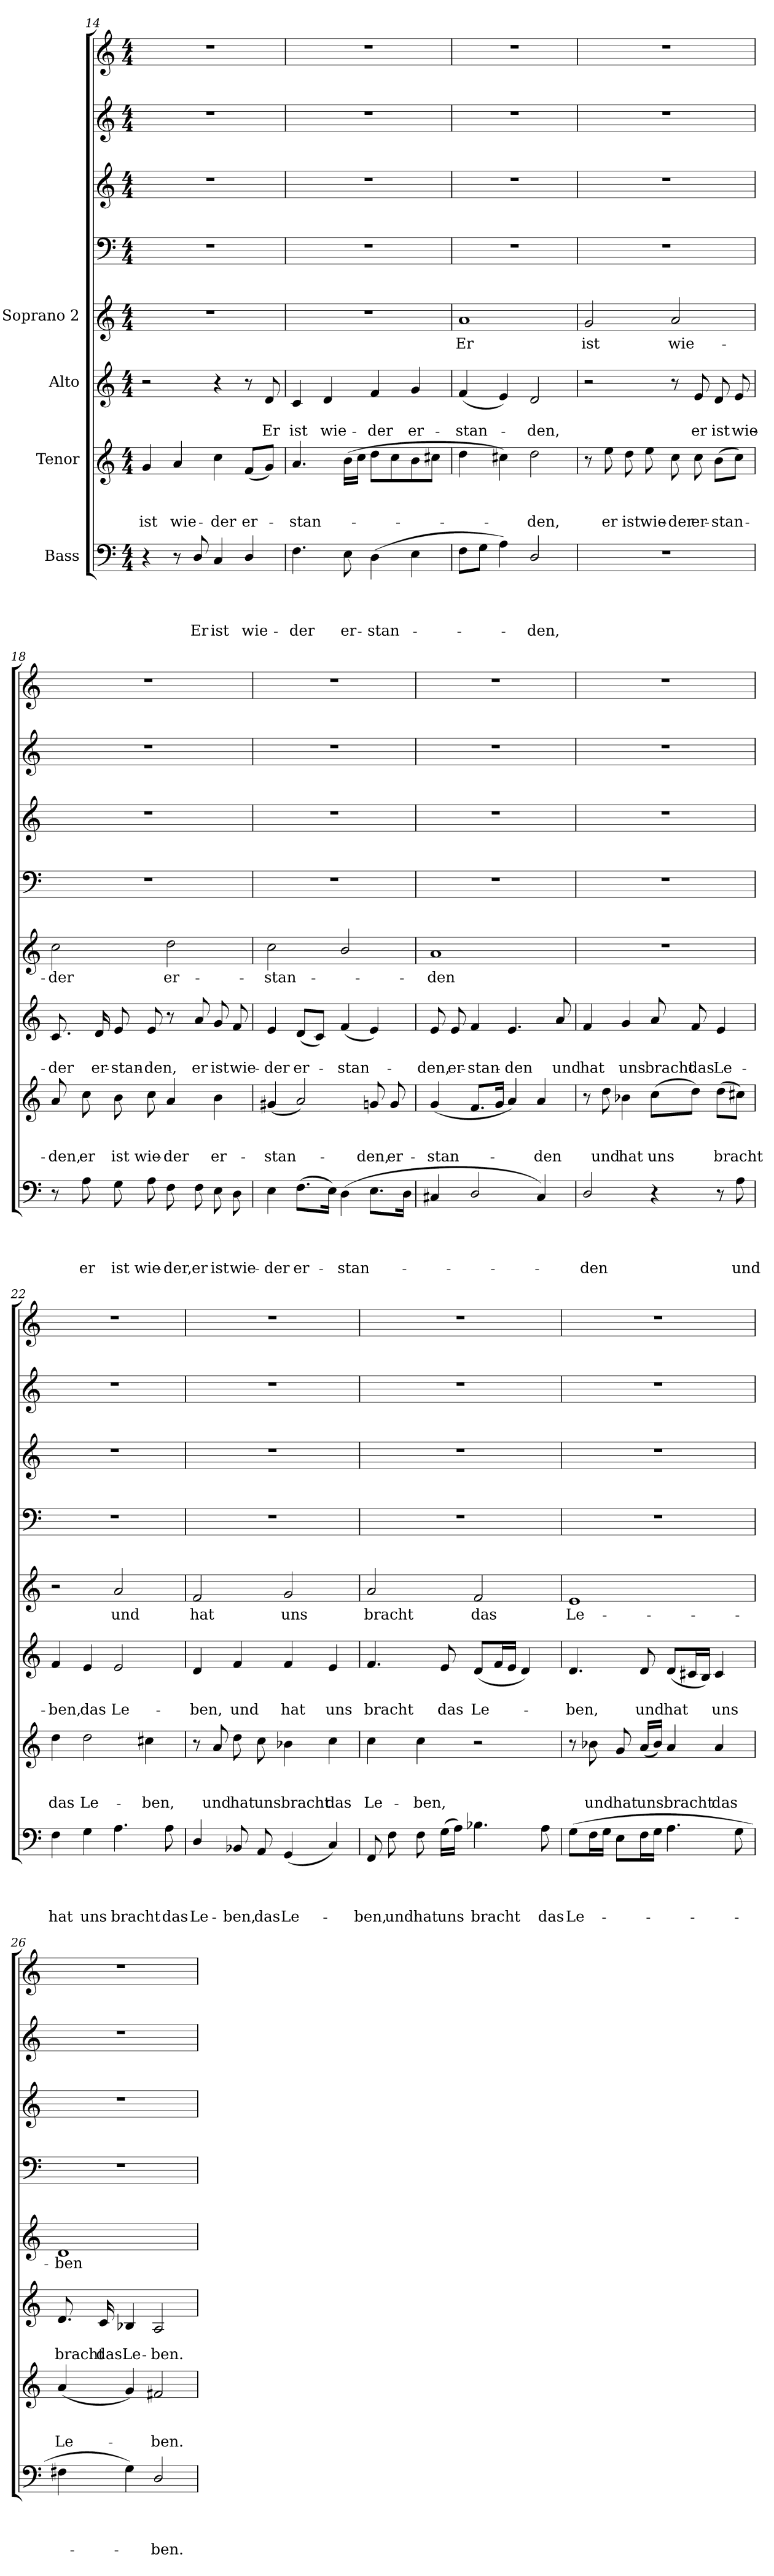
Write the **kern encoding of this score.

**kern	**text	**text	**text	**text	**kern	**text	**text	**text	**kern	**text	**text	**kern	**text	**kern	**kern	**kern	**kern
*part8	*part8	*part8	*part8	*part8	*part7	*part7	*part7	*part7	*part6	*part6	*part6	*part5	*part5	*part4	*part3	*part2	*part1
*staff8	*staff8	*staff8	*staff8	*staff8	*staff7	*staff7	*staff7	*staff7	*staff6	*staff6	*staff6	*staff5	*staff5	*staff4	*staff3	*staff2	*staff1
*I"Bass	*	*	*	*	*I"Tenor	*	*	*	*I"Alto	*	*	*I"Soprano 2	*	*	*	*	*
!!LO:PB:g=z
*clefF4	*	*	*	*	*clefG2	*	*	*	*clefG2	*	*	*clefG2	*	*clefF4	*clefG2	*clefG2	*clefG2
*	*	*	*	*	*ITrd7c12	*	*	*	*	*	*	*	*	*	*ITrd7c12	*	*
*k[]	*	*	*	*	*k[]	*	*	*	*k[]	*	*	*k[]	*	*k[]	*k[]	*k[]	*k[]
*C:	*	*	*	*	*C:	*	*	*	*C:	*	*	*C:	*	*C:	*C:	*C:	*C:
*M4/4	*	*	*	*	*M4/4	*	*	*	*M4/4	*	*	*M4/4	*	*M4/4	*M4/4	*M4/4	*M4/4
=14	=14	=14	=14	=14	=14	=14	=14	=14	=14	=14	=14	=14	=14	=14	=14	=14	=14
!	!	!	!	!	!	!	!	!LO:LY:b	!	!	!	!	!	!	!	!	!
4r	.	.	.	.	4G/	.	.	ist	2r	.	.	1r	.	1r	1r	1r	1r
!	!	!	!	!	!	!	!	!LO:LY:b	!	!	!	!	!	!	!	!	!
8r	.	.	.	.	4A/	.	.	wie-	.	.	.	.	.	.	.	.	.
!	!	!	!	!LO:LY:b	!	!	!	!	!	!	!	!	!	!	!	!	!
8D/	.	.	.	Er	.	.	.	.	.	.	.	.	.	.	.	.	.
!	!	!	!	!LO:LY:b	!	!	!	!LO:LY:b	!	!	!	!	!	!	!	!	!
4C/	.	.	.	ist	4c\	.	.	-der	4r	.	.	.	.	.	.	.	.
!	!	!	!	!LO:LY:b	!	!	!	!LO:LY:b	!	!	!	!	!	!	!	!	!
4D/	.	.	.	wie-	(<8F/L	.	.	er-	8r	.	.	.	.	.	.	.	.
!	!	!	!	!	!	!	!	!	!	!	!LO:LY:b	!	!	!	!	!	!
.	.	.	.	.	8G/J)	.	.	.	8d/	.	Er	.	.	.	.	.	.
=15	=15	=15	=15	=15	=15	=15	=15	=15	=15	=15	=15	=15	=15	=15	=15	=15	=15
!	!	!	!	!LO:LY:b	!	!	!	!LO:LY:b	!	!	!LO:LY:b	!	!	!	!	!	!
4.F\	.	.	.	-der	4.A/	.	.	-stan-	4c/	.	ist	1r	.	1r	1r	1r	1r
!	!	!	!	!	!	!	!	!	!	!	!LO:LY:b	!	!	!	!	!	!
.	.	.	.	.	.	.	.	.	4d/	.	wie-	.	.	.	.	.	.
!	!	!	!	!LO:LY:b	!	!	!	!	!	!	!	!	!	!	!	!	!
8E\	.	.	.	er-	(>16B\LL	.	.	.	.	.	.	.	.	.	.	.	.
.	.	.	.	.	16c\JJ	.	.	.	.	.	.	.	.	.	.	.	.
!	!	!	!	!LO:LY:b	!	!	!	!	!	!	!LO:LY:b	!	!	!	!	!	!
(>4D\	.	.	.	-stan-	8d\L	.	.	.	4f/	.	-der	.	.	.	.	.	.
.	.	.	.	.	8c\	.	.	.	.	.	.	.	.	.	.	.	.
!	!	!	!	!	!	!	!	!	!	!	!LO:LY:b	!	!	!	!	!	!
4E\	.	.	.	.	8B\	.	.	.	4g/	.	er-	.	.	.	.	.	.
.	.	.	.	.	8c#X\J	.	.	.	.	.	.	.	.	.	.	.	.
=16	=16	=16	=16	=16	=16	=16	=16	=16	=16	=16	=16	=16	=16	=16	=16	=16	=16
!	!	!	!	!	!	!	!	!	!	!	!LO:LY:b	!	!LO:LY:b	!	!	!	!
8F\L	.	.	.	.	4d\	.	.	.	(<4f/	.	-stan-	1a	Er	1r	1r	1r	1r
8G\J	.	.	.	.	.	.	.	.	.	.	.	.	.	.	.	.	.
4A\)	.	.	.	.	4c#X\)	.	.	.	4e/)	.	.	.	.	.	.	.	.
!	!	!	!	!LO:LY:b	!	!	!	!LO:LY:b	!	!	!LO:LY:b	!	!	!	!	!	!
2D/	.	.	.	-den,	2d\	.	.	-den,	2d/	.	-den,	.	.	.	.	.	.
=17	=17	=17	=17	=17	=17	=17	=17	=17	=17	=17	=17	=17	=17	=17	=17	=17	=17
!	!	!	!	!	!	!	!	!	!	!	!	!	!LO:LY:b	!	!	!	!
1r	.	.	.	.	8r	.	.	.	2r	.	.	2g/	ist	1r	1r	1r	1r
!	!	!	!	!	!	!	!	!LO:LY:b	!	!	!	!	!	!	!	!	!
.	.	.	.	.	8e\	.	.	er	.	.	.	.	.	.	.	.	.
!	!	!	!	!	!	!	!	!LO:LY:b	!	!	!	!	!	!	!	!	!
.	.	.	.	.	8d\	.	.	ist	.	.	.	.	.	.	.	.	.
!	!	!	!	!	!	!	!	!LO:LY:b	!	!	!	!	!	!	!	!	!
.	.	.	.	.	8e\	.	.	wie-	.	.	.	.	.	.	.	.	.
!	!	!	!	!	!	!	!	!LO:LY:b	!	!	!	!	!LO:LY:b	!	!	!	!
.	.	.	.	.	8c\	.	.	-der	8r	.	.	2a/	wie-	.	.	.	.
!	!	!	!	!	!	!	!	!LO:LY:b	!	!	!LO:LY:b	!	!	!	!	!	!
.	.	.	.	.	8c\	.	.	er-	8e/	.	er	.	.	.	.	.	.
!	!	!	!	!	!	!	!	!LO:LY:b	!	!	!LO:LY:b	!	!	!	!	!	!
.	.	.	.	.	(>8B\L	.	.	-stan-	8d/	.	ist	.	.	.	.	.	.
!	!	!	!	!	!	!	!	!	!	!	!LO:LY:b	!	!	!	!	!	!
.	.	.	.	.	8c\J)	.	.	.	8e/	.	wie-	.	.	.	.	.	.
!!LO:LB:g=z
=18	=18	=18	=18	=18	=18	=18	=18	=18	=18	=18	=18	=18	=18	=18	=18	=18	=18
!	!	!	!	!	!	!	!	!LO:LY:b	!	!	!LO:LY:b	!	!LO:LY:b	!	!	!	!
8r	.	.	.	.	8A/	.	.	-den,	8.c/	.	-der	2cc\	-der	1r	1r	1r	1r
!	!	!	!	!LO:LY:b	!	!	!	!LO:LY:b	!	!	!	!	!	!	!	!	!
8A\	.	.	.	er	8c\	.	.	er	.	.	.	.	.	.	.	.	.
!	!	!	!	!	!	!	!	!	!	!	!LO:LY:b	!	!	!	!	!	!
.	.	.	.	.	.	.	.	.	16d/	.	er-	.	.	.	.	.	.
!	!	!	!	!LO:LY:b	!	!	!	!LO:LY:b	!	!	!LO:LY:b	!	!	!	!	!	!
8G\	.	.	.	ist	8B\	.	.	ist	8e/	.	-stan-	.	.	.	.	.	.
!	!	!	!	!LO:LY:b	!	!	!	!LO:LY:b	!	!	!LO:LY:b	!	!	!	!	!	!
8A\	.	.	.	wie-	8c\	.	.	wie-	8e/	.	-den,	.	.	.	.	.	.
!	!	!	!	!LO:LY:b	!	!	!	!LO:LY:b	!	!	!	!	!LO:LY:b	!	!	!	!
8F\	.	.	.	-der,	4A/	.	.	-der	8r	.	.	2dd\	er-	.	.	.	.
!	!	!	!	!LO:LY:b	!	!	!	!	!	!	!LO:LY:b	!	!	!	!	!	!
8F\	.	.	.	er	.	.	.	.	8a/	.	er	.	.	.	.	.	.
!	!	!	!	!LO:LY:b	!	!	!	!LO:LY:b	!	!	!LO:LY:b	!	!	!	!	!	!
8E\	.	.	.	ist	4B\	.	.	er-	8g/	.	ist	.	.	.	.	.	.
!	!	!	!	!LO:LY:b	!	!	!	!	!	!	!LO:LY:b	!	!	!	!	!	!
8D\	.	.	.	wie-	.	.	.	.	8f/	.	wie-	.	.	.	.	.	.
=19	=19	=19	=19	=19	=19	=19	=19	=19	=19	=19	=19	=19	=19	=19	=19	=19	=19
!	!	!	!	!LO:LY:b	!	!	!	!LO:LY:b	!	!	!LO:LY:b	!	!LO:LY:b	!	!	!	!
4E\	.	.	.	-der	(<4G#X/	.	.	-stan-	4e/	.	-der	2cc\	-stan-	1r	1r	1r	1r
!	!	!	!	!LO:LY:b	!	!	!	!	!	!	!LO:LY:b	!	!	!	!	!	!
(>8.F\L	.	.	.	er-	2A/)	.	.	.	(<8d/L	.	er-	.	.	.	.	.	.
.	.	.	.	.	.	.	.	.	8c/J)	.	.	.	.	.	.	.	.
16E\Jk)	.	.	.	.	.	.	.	.	.	.	.	.	.	.	.	.	.
!	!	!	!	!LO:LY:b	!	!	!	!	!	!	!LO:LY:b	!	!	!	!	!	!
(>4D\	.	.	.	-stan-	.	.	.	.	(<4f/	.	-stan-	2b/	.	.	.	.	.
!	!	!	!	!	!	!	!	!LO:LY:b	!	!	!	!	!	!	!	!	!
8.E\L	.	.	.	.	8Gn/	.	.	-den,	4e/)	.	.	.	.	.	.	.	.
!	!	!	!	!	!	!	!	!LO:LY:b	!	!	!	!	!	!	!	!	!
.	.	.	.	.	8G/	.	.	er-	.	.	.	.	.	.	.	.	.
16D\Jk	.	.	.	.	.	.	.	.	.	.	.	.	.	.	.	.	.
=20	=20	=20	=20	=20	=20	=20	=20	=20	=20	=20	=20	=20	=20	=20	=20	=20	=20
!	!	!	!	!	!	!	!	!LO:LY:b	!	!	!LO:LY:b	!	!LO:LY:b	!	!	!	!
4C#X/	.	.	.	.	(<4G/	.	.	-stan-	8e/	.	-den,	1a	-den	1r	1r	1r	1r
!	!	!	!	!	!	!	!	!	!	!	!LO:LY:b	!	!	!	!	!	!
.	.	.	.	.	.	.	.	.	8e/	.	er-	.	.	.	.	.	.
!	!	!	!	!	!	!	!	!	!	!	!LO:LY:b	!	!	!	!	!	!
2D/	.	.	.	.	8.F/L	.	.	.	4f/	.	-stan-	.	.	.	.	.	.
.	.	.	.	.	16G/Jk	.	.	.	.	.	.	.	.	.	.	.	.
!	!	!	!	!	!	!	!	!	!	!	!LO:LY:b	!	!	!	!	!	!
.	.	.	.	.	4A/)	.	.	.	4.e/	.	-den	.	.	.	.	.	.
!	!	!	!	!	!	!	!	!LO:LY:b	!	!	!	!	!	!	!	!	!
4C#/)	.	.	.	.	4A/	.	.	-den	.	.	.	.	.	.	.	.	.
!	!	!	!	!	!	!	!	!	!	!	!LO:LY:b	!	!	!	!	!	!
.	.	.	.	.	.	.	.	.	8a/	.	und	.	.	.	.	.	.
!!LO:LB:g=z
=21	=21	=21	=21	=21	=21	=21	=21	=21	=21	=21	=21	=21	=21	=21	=21	=21	=21
!	!	!	!	!LO:LY:b	!	!	!	!	!	!	!LO:LY:b	!	!	!	!	!	!
2D/	.	.	.	-den	8r	.	.	.	4f/	.	hat	1r	.	1r	1r	1r	1r
!	!	!	!	!	!	!	!	!LO:LY:b	!	!	!	!	!	!	!	!	!
.	.	.	.	.	8d\	.	.	und	.	.	.	.	.	.	.	.	.
!	!	!	!	!	!	!	!	!LO:LY:b	!	!	!LO:LY:b	!	!	!	!	!	!
.	.	.	.	.	4B-X\	.	.	hat	4g/	.	uns	.	.	.	.	.	.
!	!	!	!	!	!	!	!	!LO:LY:b	!	!	!LO:LY:b	!	!	!	!	!	!
4r	.	.	.	.	(>8c\L	.	.	uns	8a/	.	bracht	.	.	.	.	.	.
!	!	!	!	!	!	!	!	!	!	!	!LO:LY:b	!	!	!	!	!	!
.	.	.	.	.	8d\J)	.	.	.	8f/	.	das	.	.	.	.	.	.
!	!	!	!	!	!	!	!	!LO:LY:b	!	!	!LO:LY:b	!	!	!	!	!	!
8r	.	.	.	.	(>8d\L	.	.	bracht	4e/	.	Le-	.	.	.	.	.	.
!	!	!	!	!LO:LY:b	!	!	!	!	!	!	!	!	!	!	!	!	!
8A\	.	.	.	und	8c#X\J)	.	.	.	.	.	.	.	.	.	.	.	.
=22	=22	=22	=22	=22	=22	=22	=22	=22	=22	=22	=22	=22	=22	=22	=22	=22	=22
!	!	!	!	!LO:LY:b	!	!	!	!LO:LY:b	!	!	!LO:LY:b	!	!	!	!	!	!
4F\	.	.	.	hat	4d\	.	.	das	4f/	.	-ben,	2r	.	1r	1r	1r	1r
!	!	!	!	!LO:LY:b	!	!	!	!LO:LY:b	!	!	!LO:LY:b	!	!	!	!	!	!
4G\	.	.	.	uns	2d\	.	.	Le-	4e/	.	das	.	.	.	.	.	.
!	!	!	!	!LO:LY:b	!	!	!	!	!	!	!LO:LY:b	!	!LO:LY:b	!	!	!	!
4.A\	.	.	.	bracht	.	.	.	.	2e/	.	Le-	2a/	und	.	.	.	.
!	!	!	!	!	!	!	!	!LO:LY:b	!	!	!	!	!	!	!	!	!
.	.	.	.	.	4c#X\	.	.	-ben,	.	.	.	.	.	.	.	.	.
!	!	!	!	!LO:LY:b	!	!	!	!	!	!	!	!	!	!	!	!	!
8A\	.	.	.	das	.	.	.	.	.	.	.	.	.	.	.	.	.
=23	=23	=23	=23	=23	=23	=23	=23	=23	=23	=23	=23	=23	=23	=23	=23	=23	=23
!	!	!	!	!LO:LY:b	!	!	!	!	!	!	!LO:LY:b	!	!LO:LY:b	!	!	!	!
4D/	.	.	.	Le-	8r	.	.	.	4d/	.	-ben,	2f/	hat	1r	1r	1r	1r
!	!	!	!	!	!	!	!	!LO:LY:b	!	!	!	!	!	!	!	!	!
.	.	.	.	.	8A/	.	.	und	.	.	.	.	.	.	.	.	.
!	!	!	!	!LO:LY:b	!	!	!	!LO:LY:b	!	!	!LO:LY:b	!	!	!	!	!	!
8BB-X/	.	.	.	-ben,	8d\	.	.	hat	4f/	.	und	.	.	.	.	.	.
!	!	!	!	!LO:LY:b	!	!	!	!LO:LY:b	!	!	!	!	!	!	!	!	!
8AA/	.	.	.	das	8c\	.	.	uns	.	.	.	.	.	.	.	.	.
!	!	!	!	!LO:LY:b	!	!	!	!LO:LY:b	!	!	!LO:LY:b	!	!LO:LY:b	!	!	!	!
(<4GG/	.	.	.	Le-	4B-X\	.	.	bracht	4f/	.	hat	2g/	uns	.	.	.	.
!	!	!	!	!	!	!	!	!LO:LY:b	!	!	!LO:LY:b	!	!	!	!	!	!
4C/)	.	.	.	.	4c\	.	.	das	4e/	.	uns	.	.	.	.	.	.
!!LO:LB:g=z
=24	=24	=24	=24	=24	=24	=24	=24	=24	=24	=24	=24	=24	=24	=24	=24	=24	=24
!	!	!	!	!LO:LY:b	!	!	!	!LO:LY:b	!	!	!LO:LY:b	!	!LO:LY:b	!	!	!	!
8FF/	.	.	.	-ben,	4c\	.	.	Le-	4.f/	.	bracht	2a/	bracht	1r	1r	1r	1r
!	!	!	!	!LO:LY:b	!	!	!	!	!	!	!	!	!	!	!	!	!
8F\	.	.	.	und	.	.	.	.	.	.	.	.	.	.	.	.	.
!	!	!	!	!LO:LY:b	!	!	!	!LO:LY:b	!	!	!	!	!	!	!	!	!
8F\	.	.	.	hat	4c\	.	.	-ben,	.	.	.	.	.	.	.	.	.
!	!	!	!	!LO:LY:b	!	!	!	!	!	!	!LO:LY:b	!	!	!	!	!	!
(>16G\LL	.	.	.	uns	.	.	.	.	8e/	.	das	.	.	.	.	.	.
16A\JJ)	.	.	.	.	.	.	.	.	.	.	.	.	.	.	.	.	.
!	!	!	!	!LO:LY:b	!	!	!	!	!	!	!LO:LY:b	!	!LO:LY:b	!	!	!	!
4.B-X\	.	.	.	bracht	2r	.	.	.	(<8d/L	.	Le-	2f/	das	.	.	.	.
.	.	.	.	.	.	.	.	.	16f/L	.	.	.	.	.	.	.	.
.	.	.	.	.	.	.	.	.	16e/JJ	.	.	.	.	.	.	.	.
.	.	.	.	.	.	.	.	.	4d/)	.	.	.	.	.	.	.	.
!	!	!	!	!LO:LY:b	!	!	!	!	!	!	!	!	!	!	!	!	!
8A\	.	.	.	das	.	.	.	.	.	.	.	.	.	.	.	.	.
=25	=25	=25	=25	=25	=25	=25	=25	=25	=25	=25	=25	=25	=25	=25	=25	=25	=25
!	!	!	!	!LO:LY:b	!	!	!	!	!	!	!LO:LY:b	!	!LO:LY:b	!	!	!	!
(>8G\L	.	.	.	Le-	8r	.	.	.	4.d/	.	-ben,	1e	Le-	1r	1r	1r	1r
!	!	!	!	!	!	!	!	!LO:LY:b	!	!	!	!	!	!	!	!	!
16F\L	.	.	.	.	8B-X\	.	.	und	.	.	.	.	.	.	.	.	.
16G\JJ	.	.	.	.	.	.	.	.	.	.	.	.	.	.	.	.	.
!	!	!	!	!	!	!	!	!LO:LY:b	!	!	!	!	!	!	!	!	!
8E\L	.	.	.	.	8G/	.	.	hat	.	.	.	.	.	.	.	.	.
!	!	!	!	!	!	!	!	!LO:LY:b	!	!	!LO:LY:b	!	!	!	!	!	!
16F\L	.	.	.	.	(<16A/LL	.	.	uns	8d/	.	und	.	.	.	.	.	.
16G\JJ	.	.	.	.	16B-/JJ)	.	.	.	.	.	.	.	.	.	.	.	.
!	!	!	!	!	!	!	!	!LO:LY:b	!	!	!LO:LY:b	!	!	!	!	!	!
4.A\	.	.	.	.	4A/	.	.	bracht	(<8d/L	.	hat	.	.	.	.	.	.
.	.	.	.	.	.	.	.	.	16c#X/L	.	.	.	.	.	.	.	.
.	.	.	.	.	.	.	.	.	16B/JJ)	.	.	.	.	.	.	.	.
!	!	!	!	!	!	!	!	!LO:LY:b	!	!	!LO:LY:b	!	!	!	!	!	!
.	.	.	.	.	4A/	.	.	das	4c#/	.	uns	.	.	.	.	.	.
8G\	.	.	.	.	.	.	.	.	.	.	.	.	.	.	.	.	.
=26	=26	=26	=26	=26	=26	=26	=26	=26	=26	=26	=26	=26	=26	=26	=26	=26	=26
!	!	!	!	!	!	!	!	!LO:LY:b	!	!	!LO:LY:b	!	!LO:LY:b	!	!	!	!
4F#X\	.	.	.	.	(<4A/	.	.	Le-	8.d/	.	bracht	1d	-ben	1r	1r	1r	1r
!	!	!	!	!	!	!	!	!	!	!	!LO:LY:b	!	!	!	!	!	!
.	.	.	.	.	.	.	.	.	16c/	.	das	.	.	.	.	.	.
!	!	!	!	!	!	!	!	!	!	!	!LO:LY:b	!	!	!	!	!	!
4G\)	.	.	.	.	4G/)	.	.	.	4B-X/	.	Le-	.	.	.	.	.	.
!	!	!	!	!LO:LY:b	!	!	!	!LO:LY:b	!	!	!LO:LY:b	!	!	!	!	!	!
2D/	.	.	.	-ben.	2F#X/	.	.	-ben.	2A/	.	-ben.	.	.	.	.	.	.
=	=	=	=	=	=	=	=	=	=	=	=	=	=	=	=	=	=
*-	*-	*-	*-	*-	*-	*-	*-	*-	*-	*-	*-	*-	*-	*-	*-	*-	*-
